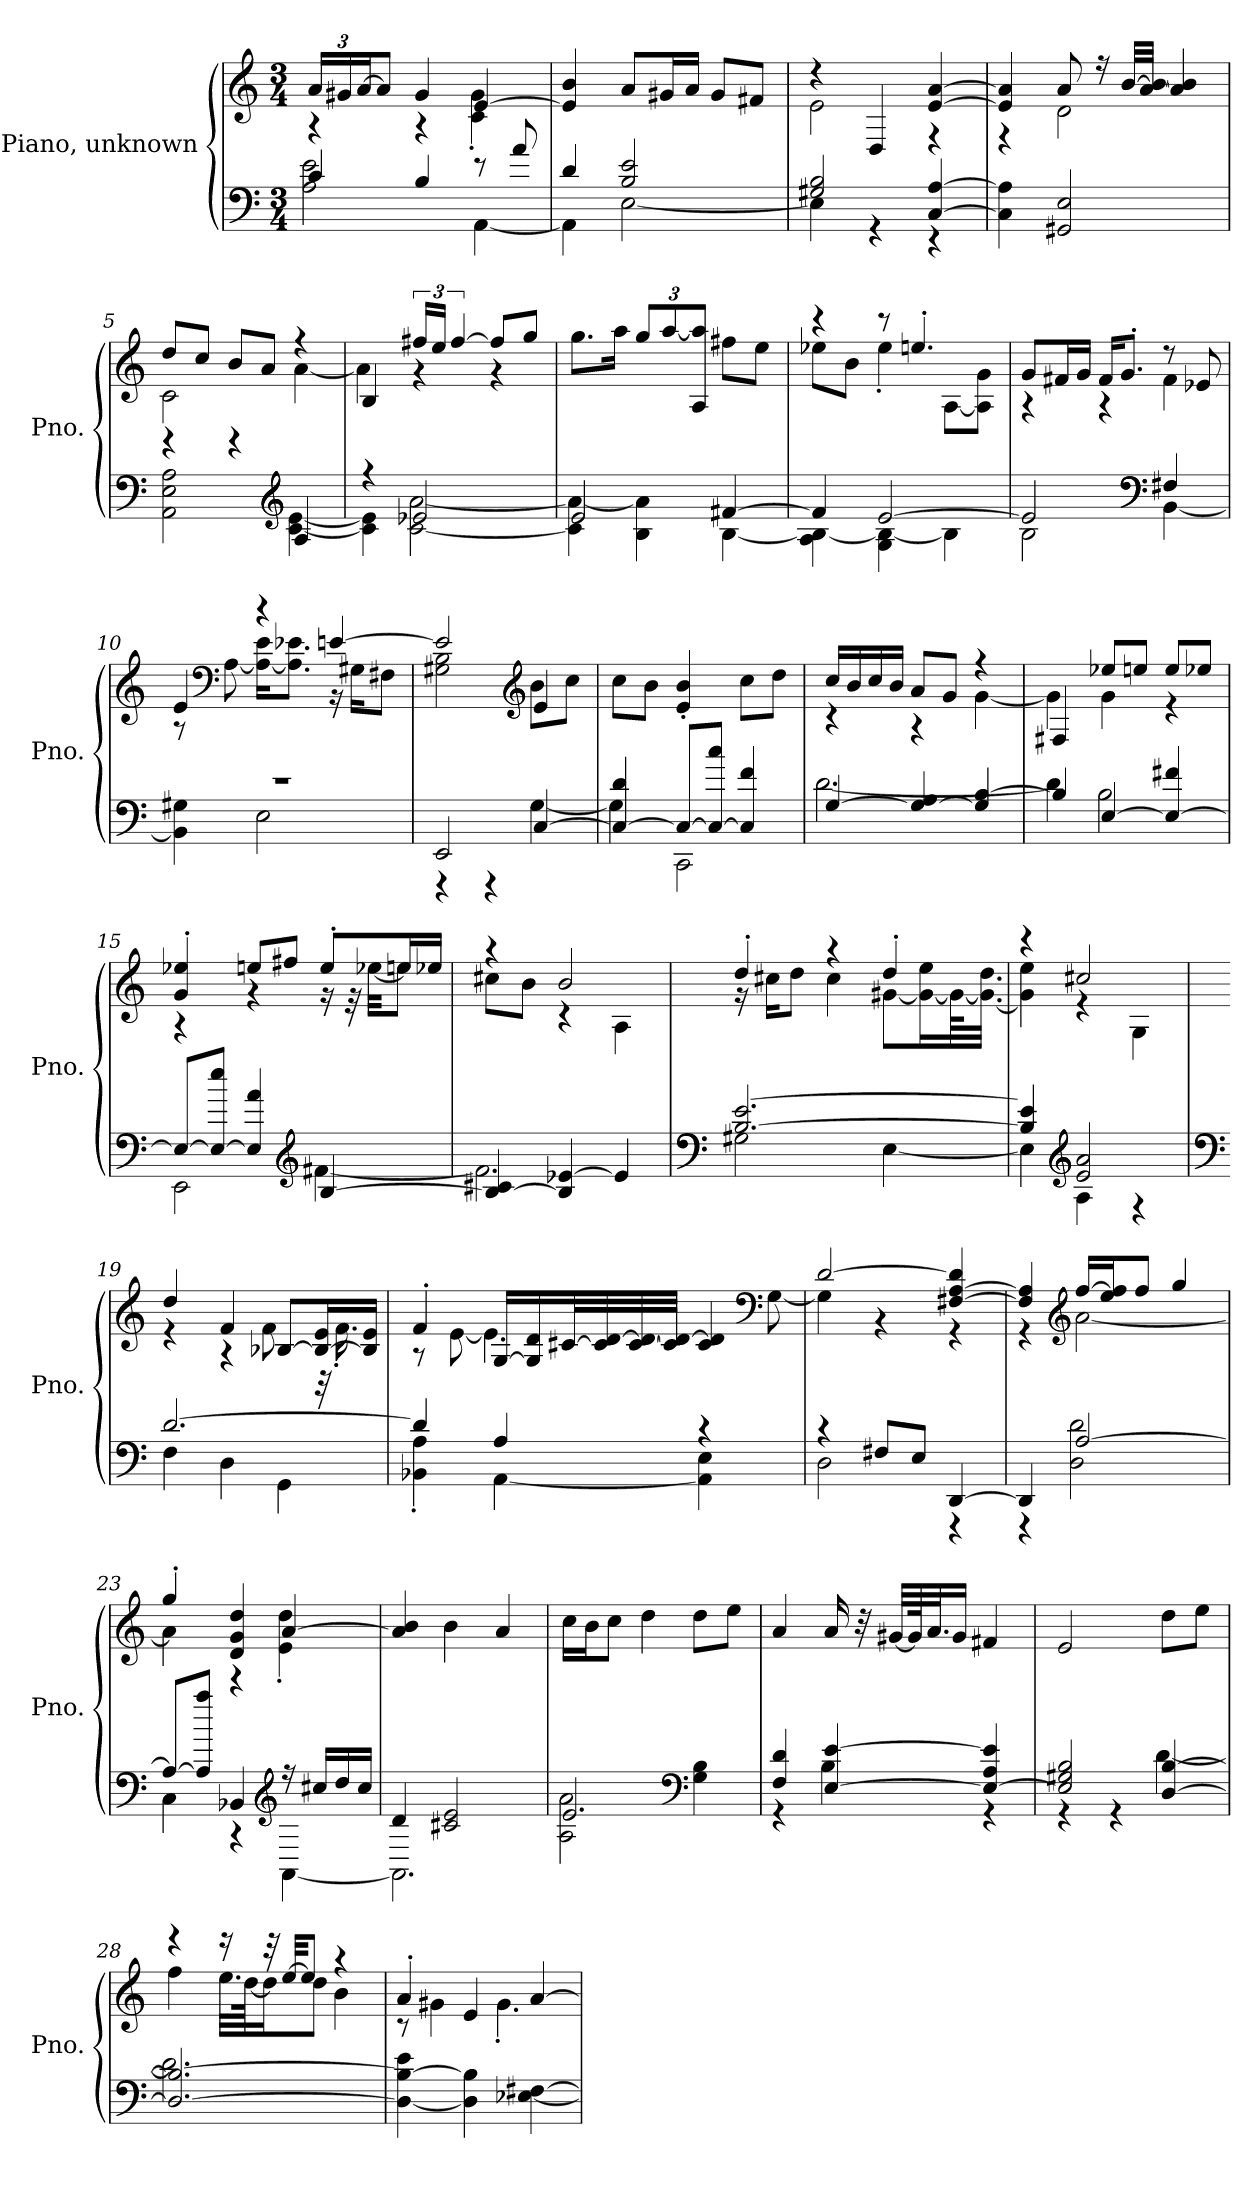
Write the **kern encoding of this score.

**kern	**kern
*part1	*part1
*staff2	*staff1
*I"Piano, unknown	*
*I'Pno.	*
*clefF4	*clefG2
*k[]	*k[]
*M3/4	*M3/4
*MM111	*MM111
=1	=1
*^	*
*	*	*Xbrackettup
*	*	*^
4c/	2A\ 2e\	24a/LL	4r
.	.	24g#X/	.
.	.	[24a/J	.
.	.	8a/J]	.
4B/	.	4g#/	4r
8r	[4AA\	[4e/	4c\' 4g#\'
8a/	.	.	.
*	*	*v	*v
=2	=2	=2
4d/	4AA\]	4e/] 4b/
2B/ 2e/	[2E\	8a/L
.	.	16g#X/L
.	.	16a/JJ
.	.	8g#/L
.	.	8f#X/J
=3	=3	=3
*	*	*^
2G#X/ 2B/	4E\]	4r	2e\
.	4r	4D/	.
[4C/ [4A/	4r	[4e/ [4a/	4r
*v	*v	*	*
=4	=4	=4
4C\] 4A\]	4e/] 4a/]	4r
2GG#X/ 2E/	8a/	2d\
.	16r	.
.	[32b/LLL	.
.	[32a/ 32b/]JJJ	.
.	4a/] 4b/	.
=5	=5	=5
*^	*	*
4r	2AA\ 2E\ 2A\	8dd/L	2c\
.	.	8cc/J	.
4r	.	8b/L	.
.	.	8a/J	.
*clefG2	*	*	*
4A/	[4c\ [4e\	4r	[4a\
!!LO:LB:g=z	!!
=6	=6	=6	=6
4r	4c\] 4e\]	4B/	4a\]
*	*	*brackettup	*
2e-X/	[2c\ [2a\	24ff#X/LL	4r
.	.	24ee/JJ	.
.	.	[6ff#/	.
.	.	8ff#/L]	4r
.	.	8gg/J	.
*	*	*v	*v
=7	=7	=7
2e/	4c\] 4a\_	8.gg\L
.	.	16aa\Jk
*	*	*Xbrackettup
.	4B\ 4a\]	12gg/L
.	.	[12aa/
.	.	12A/ 12aa/]J
[4f#X/	[4B\	8ff#X\L
.	.	8ee\J
=8	=8	=8
*	*	*^
4f#/]	4A\ 4B\_	4r	8ee-X\L
.	.	.	8b\J
[2e/	4G\ 4B\_	8r	4ee-'\
.	.	4.een'/	.
.	4B\]	.	[8A\L
.	.	.	8A\] 8g\J
=9	=9	=9	=9
2e/]	2B\	8g/L	4r
.	.	16f#X/L	.
.	.	16g/JJ	.
.	.	16f#/KL	4r
.	.	8.g'/J	.
*clefF4	*	*	*
4F#X/	[4BB\	8r	4f#\
.	.	8e-X/	.
!!LO:LB:g=z	!!
=10	=10	=10	=10
2.r	4BB\] 4G#X\	4e/	8r
*	*	*clefF4	*
.	.	.	[8A\
.	2E\	4r	16A\_ 16e\KL
.	.	.	8.A\] 8.e-X\J
.	.	[4en/	16r
.	.	.	16G#X\KL
.	.	.	8F#X\J
=11	=11	=11	=11
2EE/	4r	2e/]	2G#X\ 2B\
.	4r	.	.
*	*	*clefG2	*
[4C/	[4G\	4e/	8b\L
.	.	.	8cc\J
*	*	*v	*v
=12	=12	=12
4C/_ 4d/	4G\]	8cc\L
.	.	8b\J
8C/L_	2CC\	4e/' 4b/'
8C/_ 8cc/J	.	.
4C/] 4f/	.	8cc\L
.	.	8dd\J
=13	=13	=13
*	*	*^
[4G/	[2.d\	16cc/LL	4r
.	.	16b/	.
.	.	16cc/	.
.	.	16b/JJ	.
4G/_ 4A/	.	8a/L	4r
.	.	8g/J	.
4G/] [4B/	.	4r	[4g\
=14	=14	=14	=14
4B/]	4d\]	4F#X/	4g\]
[4E/	2B\	8ee-X/L	4g\
.	.	8een/J	.
4E/_ 4f#X/	.	8ee/L	4r
.	.	8ee-X/J	.
!!LO:LB:g=z	!!
=15	=15	=15	=15
8E/L_	2EE\	4g/' 4ee-X/'	4r
8E/_ 8ee/J	.	.	.
4E/] 4a/	.	8een/L	4r
.	.	8ff#X/J	.
*clefG2	*	*	*
[4B/	[4f#X\	8ee'/L	16r
.	.	.	32r
.	.	.	[32ee-X\KKL
.	.	16een/L	8ee-\J]
.	.	16ee-X/JJ	.
=16	=16	=16	=16
4B/_ 4c#X/	2.f#\]	4r	8cc#X\L
.	.	.	8b\J
4B/] [4e-X/	.	2b/	4r
4e-/]	.	.	4A\
=17	=17	=17	=17
*clefF4	*	*	*
[2.B/ [2.e/	2G#X\	4dd'/	16r
.	.	.	16cc#X\KL
.	.	.	8dd\J
.	.	4r	4cc#\
.	[4E\	4dd'/	[8g#X\L
.	.	.	16g#\_ 16ee\L
.	.	.	64g#\KL_
.	.	.	32.g#\_ 32.dd\JJJ
=18	=18	=18	=18
4B/] 4e/]	4E\]	4r	4g#\] 4ee\
*clefG2	*	*	*
2e/ 2a/	4A\	2cc#X/	4r
.	4r	.	4G\
!!LO:LB:g=z	!!
=19	=19	=19	=19
*clefF4	*	*	*
[2.d/	4F\	4dd/	4r
.	4D\	4f/	4r
.	4GG\	[8B-X/L	8f\
.	.	16B-/_ 16e/L	32r
.	.	.	16.f'\
.	.	16B-/] 16e/JJ	.
=20	=20	=20	=20
4d/]	4BB-X\' 4A\'	4f'/	8r
.	.	.	[8e\
4A/	[4AA\	[16G/LL	4.e\]
.	.	16G/] 16d/	.
.	.	[32c#X/L	.
.	.	32c#/] [32d/	.
.	.	[32c#/ 32d/]	.
.	.	32c#/] [32d/JJJ	.
4r	4AA\] 4E\	4c#/ 4d/]	.
*	*	*clefF4	*
.	.	.	[8G\
=21	=21	=21	=21
4r	2D\	[2d/	4G\]
8F#X/L	.	.	4r
8E/J	.	.	.
[4DD/	4r	[4F#X/ [4A/ 4d/]	4r
=22	=22	=22	=22
4DD/]	4r	4F#/] 4A/]	4r
*	*	*clefG2	*
[2A/	2D\ 2d\	[16ff/LL	[2a\
.	.	16ee/ 16ff/]J	.
.	.	8ff/J	.
.	.	4gg/	.
!!LO:LB:g=z	!!
=23	=23	=23	=23
8A/L_	4C\	4gg'/	4a\]
8A/] 8aa/J	.	.	.
4BB-X/	4r	4d/ 4g/ 4dd/	4r
*clefG2	*	*	*
16r	[4AA\	[4a/	4e\' 4dd\'
16cc#X/LL	.	.	.
16dd/	.	.	.
16cc#/JJ	.	.	.
*	*	*v	*v
=24	=24	=24
4d/	2.AA\]	4a/] 4b/
2c#X/ 2e/	.	4b\
.	.	4a/
=25	=25	=25
2.e/	2A\ 2a\	16cc\LL
.	.	16b\J
.	.	8cc\J
.	.	4dd\
*clefF4	*	*
.	4G\ 4B\	8dd\L
.	.	8ee\J
=26	=26	=26
4F/ 4d/	4r	4a/
[4E/ [4e/	4B\	16a/
.	.	32r
.	.	[32g#X/LLL
.	.	64g#/K]
.	.	32.a/J
.	.	16g#/JJ
4E/_ 4A/ 4e/]	4r	4f#X/
=27	=27	=27
2E/] 2G#X/ 2B/	4r	2e/
.	4r	.
[4D/ [4B/	[4d\	8dd\L
.	.	8ee\J
!!LO:PB:g=z
=28	=28	=28
*	*	*^
2.D/_ 2.B/_	2.d\]	4r	4ff\
.	.	16r	32.ee\LLL
.	.	.	[64dd\JK
.	.	32r	16dd\J]
.	.	[32ee/KKL	.
.	.	8ee/J]	8dd\J
.	.	4r	4b\
*v	*v	*	*
=29	=29	=29
4D\_ 4B\_ 4e\	4a'/	8r
.	.	4g#X\
4D\] 4B\]	4e/	.
.	.	4.g#'\
[4E-X\ [4F#X\	[4a/	.
*	*v	*v
=	=
*-	*-
